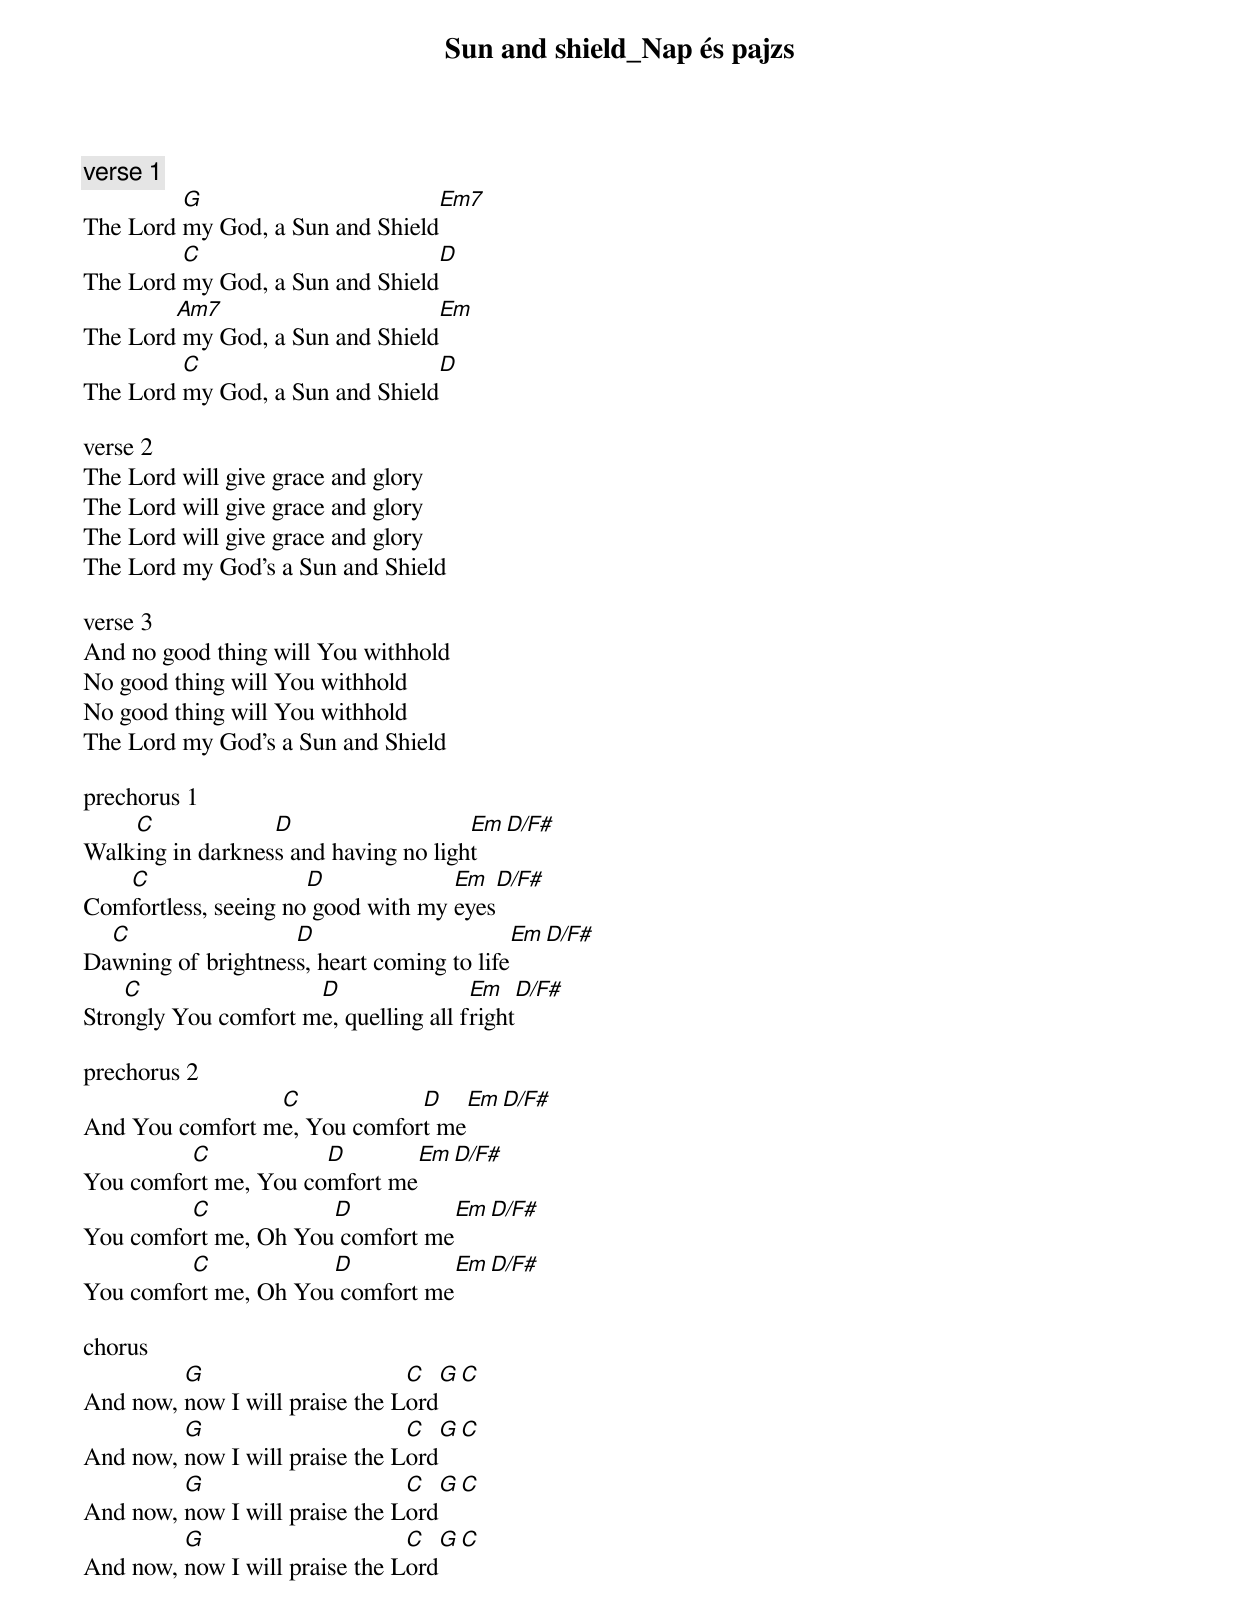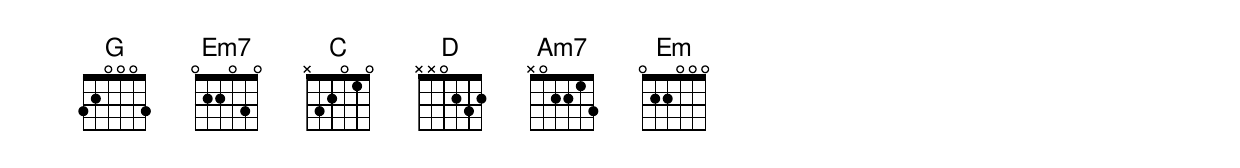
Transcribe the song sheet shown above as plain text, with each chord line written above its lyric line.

{title: Sun and shield_Nap és pajzs}
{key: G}
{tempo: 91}
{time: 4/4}
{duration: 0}



verse 1
         G                                     Em7
The Lord my God, a Sun and Shield
         C                                      D
The Lord my God, a Sun and Shield
        Am7                                 Em
The Lord my God, a Sun and Shield
         C                                     D
The Lord my God, a Sun and Shield

verse 2
The Lord will give grace and glory
The Lord will give grace and glory
The Lord will give grace and glory
The Lord my God’s a Sun and Shield

verse 3
And no good thing will You withhold
No good thing will You withhold
No good thing will You withhold
The Lord my God’s a Sun and Shield

prechorus 1
    C             D                   Em          D/F#
Walking in darkness and having no light
   C                  D             Em                D/F#
Comfortless, seeing no good with my eyes
  C                 D                       Em          D/F#
Dawning of brightness, heart coming to life
    C                 D                Em            D/F#
Strongly You comfort me, quelling all fright

prechorus 2
                 C            D         Em       D/F#
And You comfort me, You comfort me
         C            D         Em       D/F#
You comfort me, You comfort me
         C            D               Em       D/F#
You comfort me, Oh You comfort me
         C            D              Em       D/F#
You comfort me, Oh You comfort me

chorus
         G                      C                G   C
And now, now I will praise the Lord
         G                      C                G   C
And now, now I will praise the Lord
         G                      C                G   C
And now, now I will praise the Lord
         G                      C                G   C
And now, now I will praise the Lord
